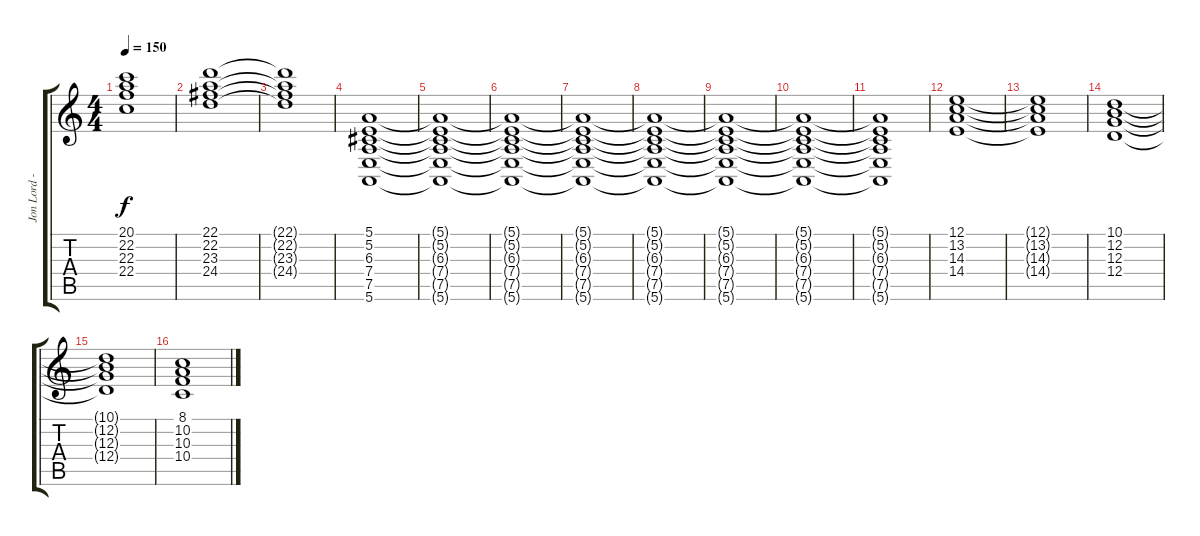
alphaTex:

\track ("Jon Lord - keyboards" "Jon Lord -") {instrument stringensemble2}
\staff {score tabs}
\tuning (E4 B3 G3 D3 A2 E2) {hide}
\ts (4 4)
\tempo 150
\clef g2
\ks c
(20.1 22.2 22.3 22.4).1{dy f} |
(22.1 22.2 23.3 24.4).1 |
(22.1{t} 22.2{t} 23.3{t} 24.4{t}).1 |
(5.1 5.2 6.3 7.4 7.5 5.6).1 |
(5.1{t} 5.2{t} 6.3{t} 7.4{t} 7.5{t} 5.6{t}).1 |
(5.1{t} 5.2{t} 6.3{t} 7.4{t} 7.5{t} 5.6{t}).1 |
(5.1{t} 5.2{t} 6.3{t} 7.4{t} 7.5{t} 5.6{t}).1 |
(5.1{t} 5.2{t} 6.3{t} 7.4{t} 7.5{t} 5.6{t}).1 |
(5.1{t} 5.2{t} 6.3{t} 7.4{t} 7.5{t} 5.6{t}).1 |
(5.1{t} 5.2{t} 6.3{t} 7.4{t} 7.5{t} 5.6{t}).1 |
(5.1{t} 5.2{t} 6.3{t} 7.4{t} 7.5{t} 5.6{t}).1 |
(12.1 13.2 14.3 14.4).1 |
(12.1{t} 13.2{t} 14.3{t} 14.4{t}).1 |
(10.1 12.2 12.3 12.4).1 |
(10.1{t} 12.2{t} 12.3{t} 12.4{t}).1 |
(8.1 10.2 10.3 10.4).1
